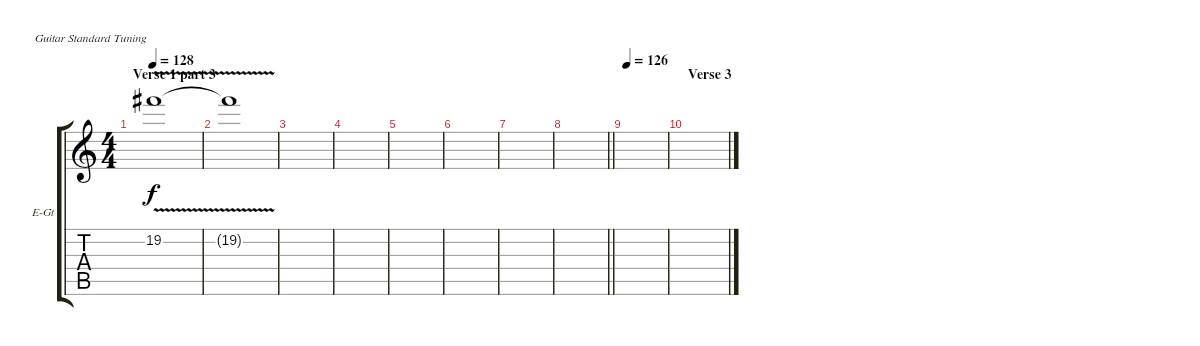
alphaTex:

\bracketExtendMode groupsimilarinstruments
\firstSystemTrackNameOrientation horizontal
\otherSystemsTrackNameOrientation horizontal
\track ("Electric Guitar" "E-Gt") {instrument distortionguitar}
\staff {score tabs}
\tuning (E4 B3 G3 D3 A2 E2)
\ts (4 4)
\section ("" "Verse 1 part 3")
\tempo 128
\clef g2
\ks c
19.2{v t}.1{dy f} |
19.2{v t}.1 |
|
|
|
|
|
\barLineRight lightlight
|
\tempo (126 0.03125)
|
\section ("" "Verse 3")
